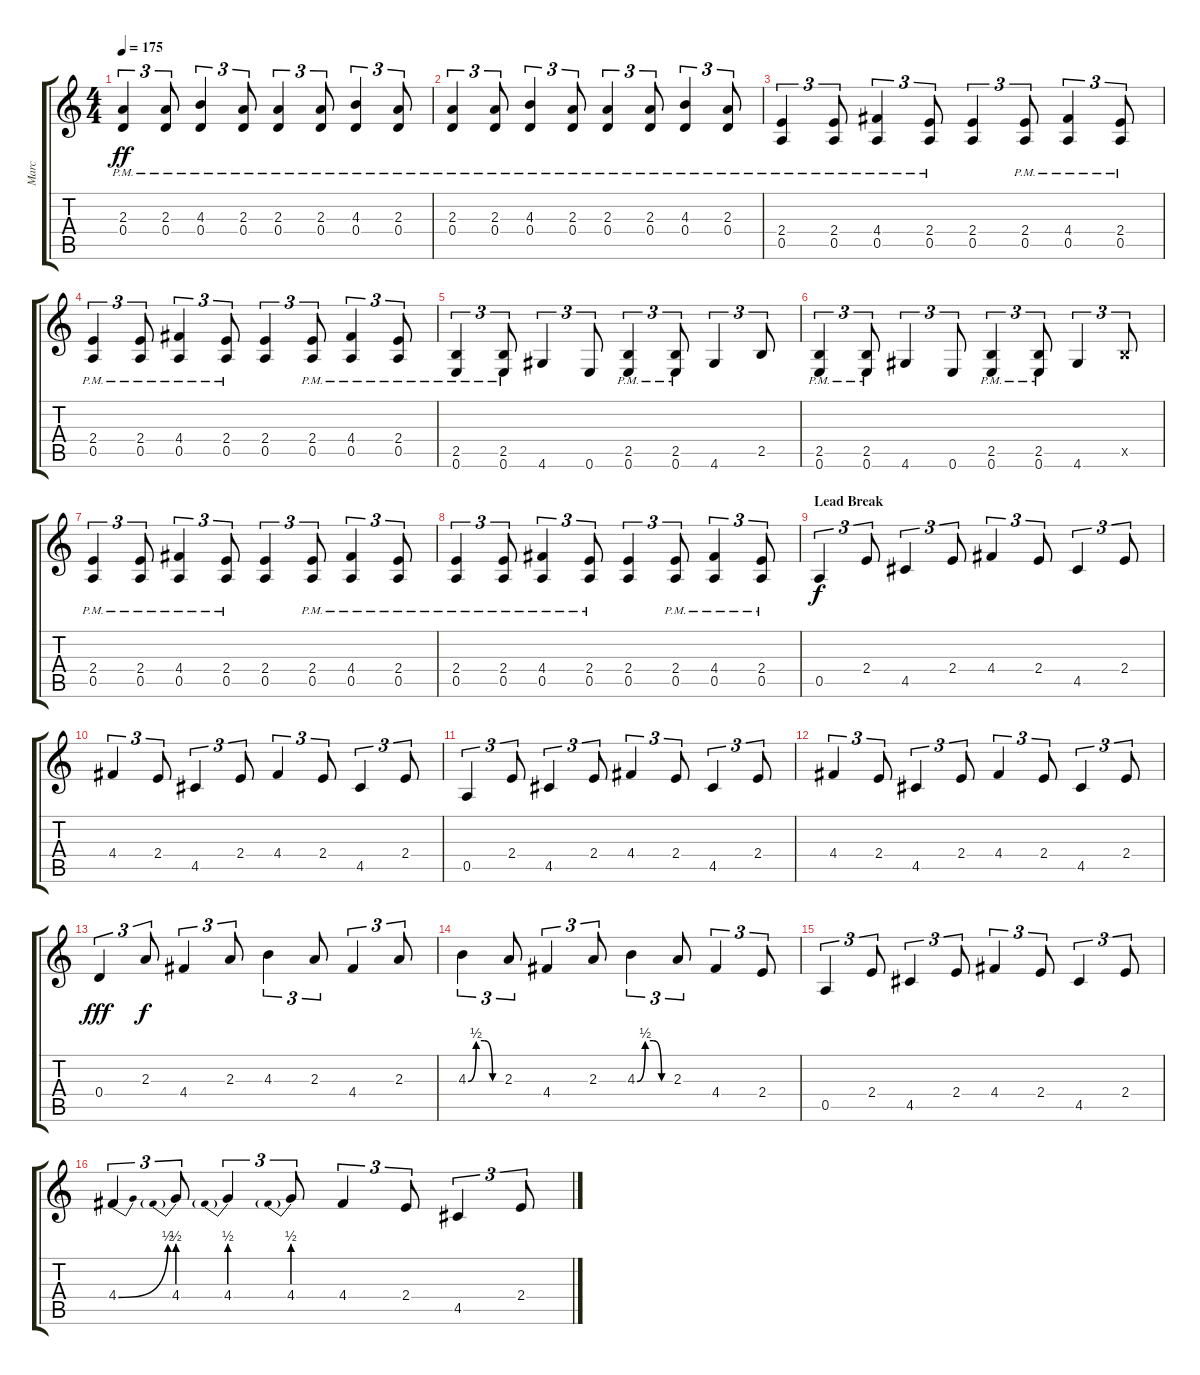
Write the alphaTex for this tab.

\track ("Marc" "Marc") {instrument overdrivenguitar}
\staff {score tabs}
\tuning (E4 B3 G3 D3 A2 E2) {hide}
\ts (4 4)
\tempo 175
\clef g2
\ks c
(2.3 0.4{pm}).4{tu (3 2) dy ff} (2.3 0.4{pm}).8{tu (3 2)} (4.3 0.4{pm}).4{tu (3 2)} (2.3 0.4{pm}).8{tu (3 2)} (2.3 0.4{pm}).4{tu (3 2)} (2.3 0.4{pm}).8{tu (3 2)} (4.3{pm} 0.4{pm}).4{tu (3 2)} (2.3 0.4{pm}).8{tu (3 2)} |
(2.3 0.4{pm}).4{tu (3 2)} (2.3 0.4{pm}).8{tu (3 2)} (4.3 0.4{pm}).4{tu (3 2)} (2.3 0.4{pm}).8{tu (3 2)} (2.3 0.4{pm}).4{tu (3 2)} (2.3 0.4{pm}).8{tu (3 2)} (4.3 0.4{pm}).4{tu (3 2)} (2.3 0.4{pm}).8{tu (3 2)} |
(2.4 0.5{pm}).4{tu (3 2)} (2.4 0.5{pm}).8{tu (3 2)} (4.4 0.5{pm}).4{tu (3 2)} (2.4 0.5{pm}).8{tu (3 2)} (2.4 0.5).4{tu (3 2)} (2.4 0.5{pm}).8{tu (3 2)} (4.4 0.5{pm}).4{tu (3 2)} (2.4 0.5{pm}).8{tu (3 2)} |
(2.4 0.5{pm}).4{tu (3 2)} (2.4 0.5{pm}).8{tu (3 2)} (4.4 0.5{pm}).4{tu (3 2)} (2.4 0.5{pm}).8{tu (3 2)} (2.4 0.5).4{tu (3 2)} (2.4 0.5{pm}).8{tu (3 2)} (4.4 0.5{pm}).4{tu (3 2)} (2.4 0.5{pm}).8{tu (3 2)} |
(2.5 0.6{pm}).4{tu (3 2)} (2.5 0.6{pm}).8{tu (3 2)} 4.6.4{tu (3 2)} 0.6.8{tu (3 2)} (2.5 0.6{pm}).4{tu (3 2)} (2.5 0.6{pm}).8{tu (3 2)} 4.6.4{tu (3 2)} 2.5.8{tu (3 2)} |
(2.5 0.6{pm}).4{tu (3 2)} (2.5 0.6{pm}).8{tu (3 2)} 4.6.4{tu (3 2)} 0.6.8{tu (3 2)} (2.5 0.6{pm}).4{tu (3 2)} (2.5 0.6{pm}).8{tu (3 2)} 4.6.4{tu (3 2)} 2.5{x}.8{tu (3 2)} |
(2.4 0.5{pm}).4{tu (3 2)} (2.4 0.5{pm}).8{tu (3 2)} (4.4 0.5{pm}).4{tu (3 2)} (2.4 0.5{pm}).8{tu (3 2)} (2.4 0.5).4{tu (3 2)} (2.4 0.5{pm}).8{tu (3 2)} (4.4 0.5{pm}).4{tu (3 2)} (2.4 0.5{pm}).8{tu (3 2)} |
(2.4 0.5{pm}).4{tu (3 2)} (2.4 0.5{pm}).8{tu (3 2)} (4.4 0.5{pm}).4{tu (3 2)} (2.4 0.5{pm}).8{tu (3 2)} (2.4 0.5).4{tu (3 2)} (2.4 0.5{pm}).8{tu (3 2)} (4.4 0.5{pm}).4{tu (3 2)} (2.4 0.5{pm}).8{tu (3 2)} |
\section ("" "Lead Break")
0.5.4{tu (3 2) dy f volume 16 instrument distortionguitar} 2.4.8{tu (3 2)} 4.5.4{tu (3 2)} 2.4.8{tu (3 2)} 4.4.4{tu (3 2)} 2.4.8{tu (3 2)} 4.5.4{tu (3 2)} 2.4.8{tu (3 2)} |
4.4.4{tu (3 2)} 2.4.8{tu (3 2)} 4.5.4{tu (3 2)} 2.4.8{tu (3 2)} 4.4.4{tu (3 2)} 2.4.8{tu (3 2)} 4.5.4{tu (3 2)} 2.4.8{tu (3 2)} |
0.5.4{tu (3 2)} 2.4.8{tu (3 2)} 4.5.4{tu (3 2)} 2.4.8{tu (3 2)} 4.4.4{tu (3 2)} 2.4.8{tu (3 2)} 4.5.4{tu (3 2)} 2.4.8{tu (3 2)} |
4.4.4{tu (3 2)} 2.4.8{tu (3 2)} 4.5.4{tu (3 2)} 2.4.8{tu (3 2)} 4.4.4{tu (3 2)} 2.4.8{tu (3 2)} 4.5.4{tu (3 2)} 2.4.8{tu (3 2)} |
0.4.4{tu (3 2) dy fff} 2.3.8{tu (3 2) dy f} 4.4.4{tu (3 2)} 2.3.8{tu (3 2)} 4.3.4{tu (3 2)} 2.3.8{tu (3 2)} 4.4.4{tu (3 2)} 2.3.8{tu (3 2)} |
4.3{be (custom 0 0 15 2 30 2 45 0 60 0)}.4{tu (3 2)} 2.3.8{tu (3 2)} 4.4.4{tu (3 2)} 2.3.8{tu (3 2)} 4.3{be (custom 0 0 15 2 30 2 45 0 60 0)}.4{tu (3 2)} 2.3.8{tu (3 2)} 4.4.4{tu (3 2)} 2.4.8{tu (3 2)} |
0.5.4{tu (3 2)} 2.4.8{tu (3 2)} 4.5.4{tu (3 2)} 2.4.8{tu (3 2)} 4.4.4{tu (3 2)} 2.4.8{tu (3 2)} 4.5.4{tu (3 2)} 2.4.8{tu (3 2)} |
4.4{be (bend 0 0 60 2)}.4{tu (3 2)} 4.4{be (prebend 0 2 60 2)}.8{tu (3 2)} 4.4{be (prebend 0 2 60 2)}.4{tu (3 2)} 4.4{be (prebend 0 2 60 2)}.8{tu (3 2)} 4.4.4{tu (3 2)} 2.4.8{tu (3 2)} 4.5.4{tu (3 2)} 2.4.8{tu (3 2)}
